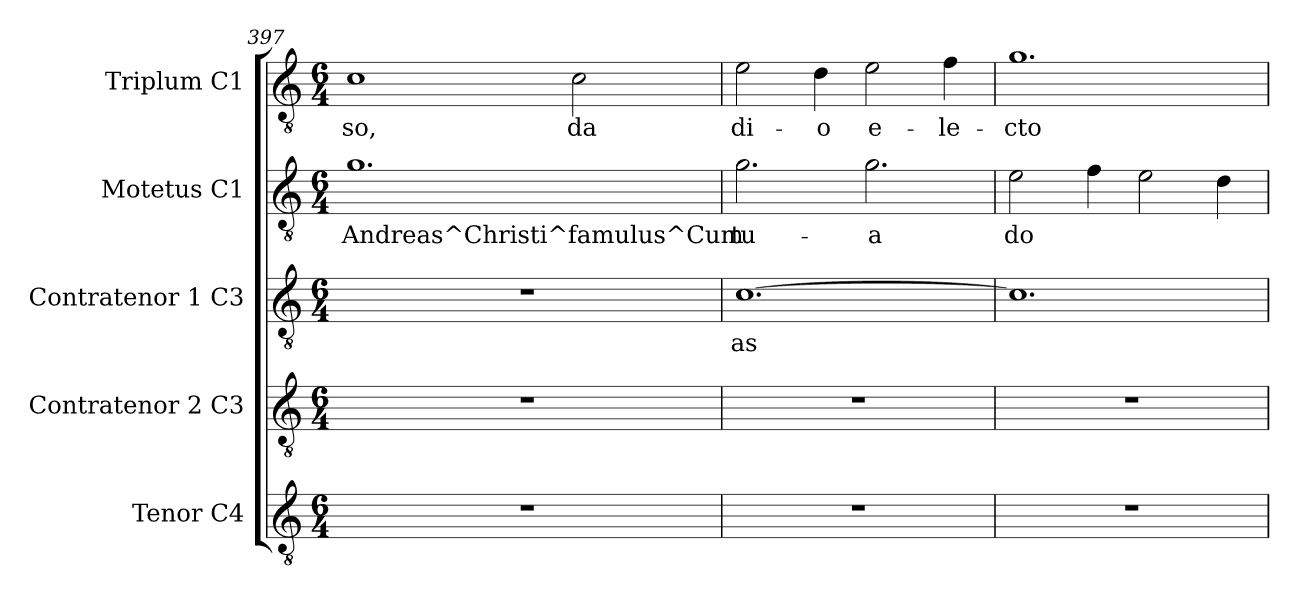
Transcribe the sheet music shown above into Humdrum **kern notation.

**kern	**kern	**kern	**text	**kern	**text	**kern	**text
*part5	*part4	*part3	*part3	*part2	*part2	*part1	*part1
*staff5	*staff4	*staff3	*staff3	*staff2	*staff2	*staff1	*staff1
*I"Tenor  C4	*I"Contratenor 2  C3	*I"Contratenor 1  C3	*	*I"Motetus  C1	*	*I"Triplum  C1	*
*I'T	*I'Ct2	*I'Ct1	*	*I'Mot	*	*I'Tr	*
*clefGv2	*clefGv2	*clefGv2	*	*clefGv2	*	*clefGv2	*
*k[]	*k[]	*k[]	*	*k[]	*	*k[]	*
*C:	*C:	*C:	*	*C:	*	*C:	*
*M6/4	*M6/4	*M6/4	*	*M6/4	*	*M6/4	*
=397	=397	=397	=397	=397	=397	=397	=397
!	!	!	!	!	!LO:LY:b:cj	!	!LO:LY:b:cj
1.r	1.r	1.r	.	1.g	Andreas^Christi^famulus^Cum	1c	-so,
!	!	!	!	!	!	!	!LO:LY:b:cj
.	.	.	.	.	.	2c\	da
=398	=398	=398	=398	=398	=398	=398	=398
!	!	!	!LO:LY:b:cj	!	!LO:LY:b:cj	!	!LO:LY:b:cj
1.r	1.r	[>1.c	-as	2.g\	tu-	2e\	di-
!	!	!	!	!	!	!	!LO:LY:b:cj
.	.	.	.	.	.	4d\	-o
!	!	!	!	!	!LO:LY:b:cj	!	!LO:LY:b:cj
.	.	.	.	2.g\	-a	2e\	e-
!	!	!	!	!	!	!	!LO:LY:b:cj
.	.	.	.	.	.	4f\	-le-
=399	=399	=399	=399	=399	=399	=399	=399
!	!	!	!LO:LY:b:cj	!	!LO:LY:b:cj	!	!LO:LY:b:cj
1.r	1.r	1.c]	.	2e\	do-	1.g	-cto
!	!	!	!	!	!LO:LY:b:cj	!	!
.	.	.	.	4f\	--	.	.
!	!	!	!	!	!LO:LY:b:cj	!	!
.	.	.	.	2e\	--	.	.
!	!	!	!	!	!LO:LY:b:cj	!	!
.	.	.	.	4d\	--	.	.
=	=	=	=	=	=	=	=
*-	*-	*-	*-	*-	*-	*-	*-
